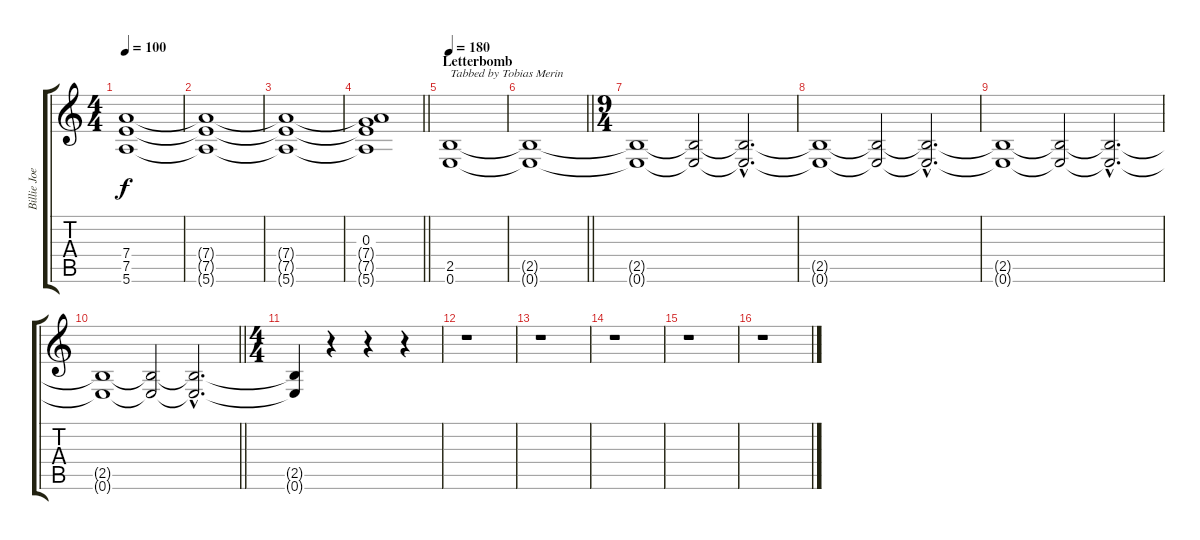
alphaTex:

\track ("Billie Joe" "Billie Joe") {instrument distortionguitar}
\staff {score tabs}
\tuning (E4 B3 G3 D3 A2 E2) {hide}
\ts (4 4)
\tempo 100
\clef g2
\ks c
(7.4{t} 7.5{t} 5.6{t}).1{dy f} |
(7.4{t} 7.5{t} 5.6{t}).1 |
(7.4{t} 7.5{t} 5.6{t}).1 |
\barLineRight lightlight
(0.3 7.4{t} 7.5{t} 5.6{t}).1 |
\section ("" "Letterbomb")
\tempo 180
(2.5 0.6).1{txt "Tabbed by Tobias Merin" volume 16} |
\barLineRight lightlight
(2.5{t} 0.6{t}).1 |
\ts (9 4)
(2.5{t} 0.6{t}).1 (2.5{t} 0.6{t}).2 (2.5{hac t} 0.6{hac t}).2{d} |
(2.5{t} 0.6{t}).1 (2.5{t} 0.6{t}).2 (2.5{hac t} 0.6{hac t}).2{d} |
(2.5{t} 0.6{t}).1 (2.5{t} 0.6{t}).2 (2.5{hac t} 0.6{hac t}).2{d} |
\barLineRight lightlight
(2.5{t} 0.6{t}).1 (2.5{t} 0.6{t}).2 (2.5{hac t} 0.6{hac t}).2{d} |
\ts (4 4)
(2.5{t} 0.6{t}).4 r.4 r.4 r.4 |
r.1 |
r.1 |
r.1 |
r.1 |
r.1
